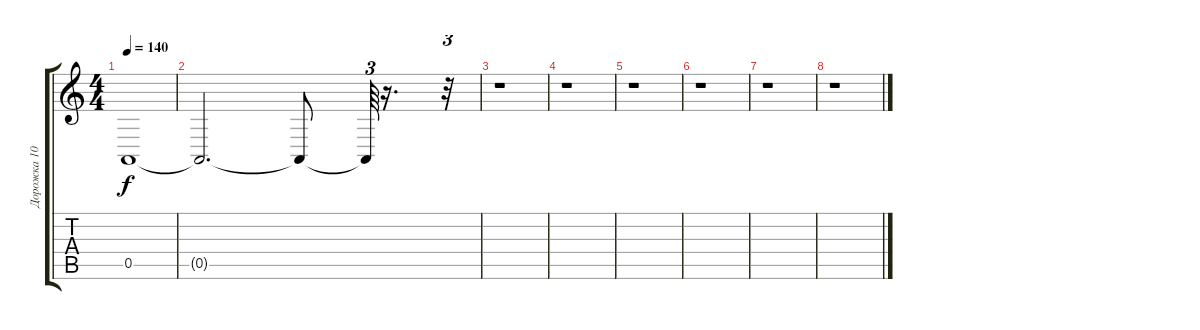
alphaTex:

\track ("Дорожка 10" "Дорожка 10") {instrument acousticgrandpiano}
\staff {score tabs}
\tuning (E4 B3 G3 D3 A2 E2) {hide}
\ts (4 4)
\tempo 140
\clef g2
\ks c
0.5{t}.1{dy f} |
0.5{t}.2{d} 0.5{t}.8 0.5{t}.64{tu (3 2)} r.16{d} r.32{tu (3 2)} |
r.1 |
r.1 |
r.1 |
r.1 |
r.1 |
r.1
